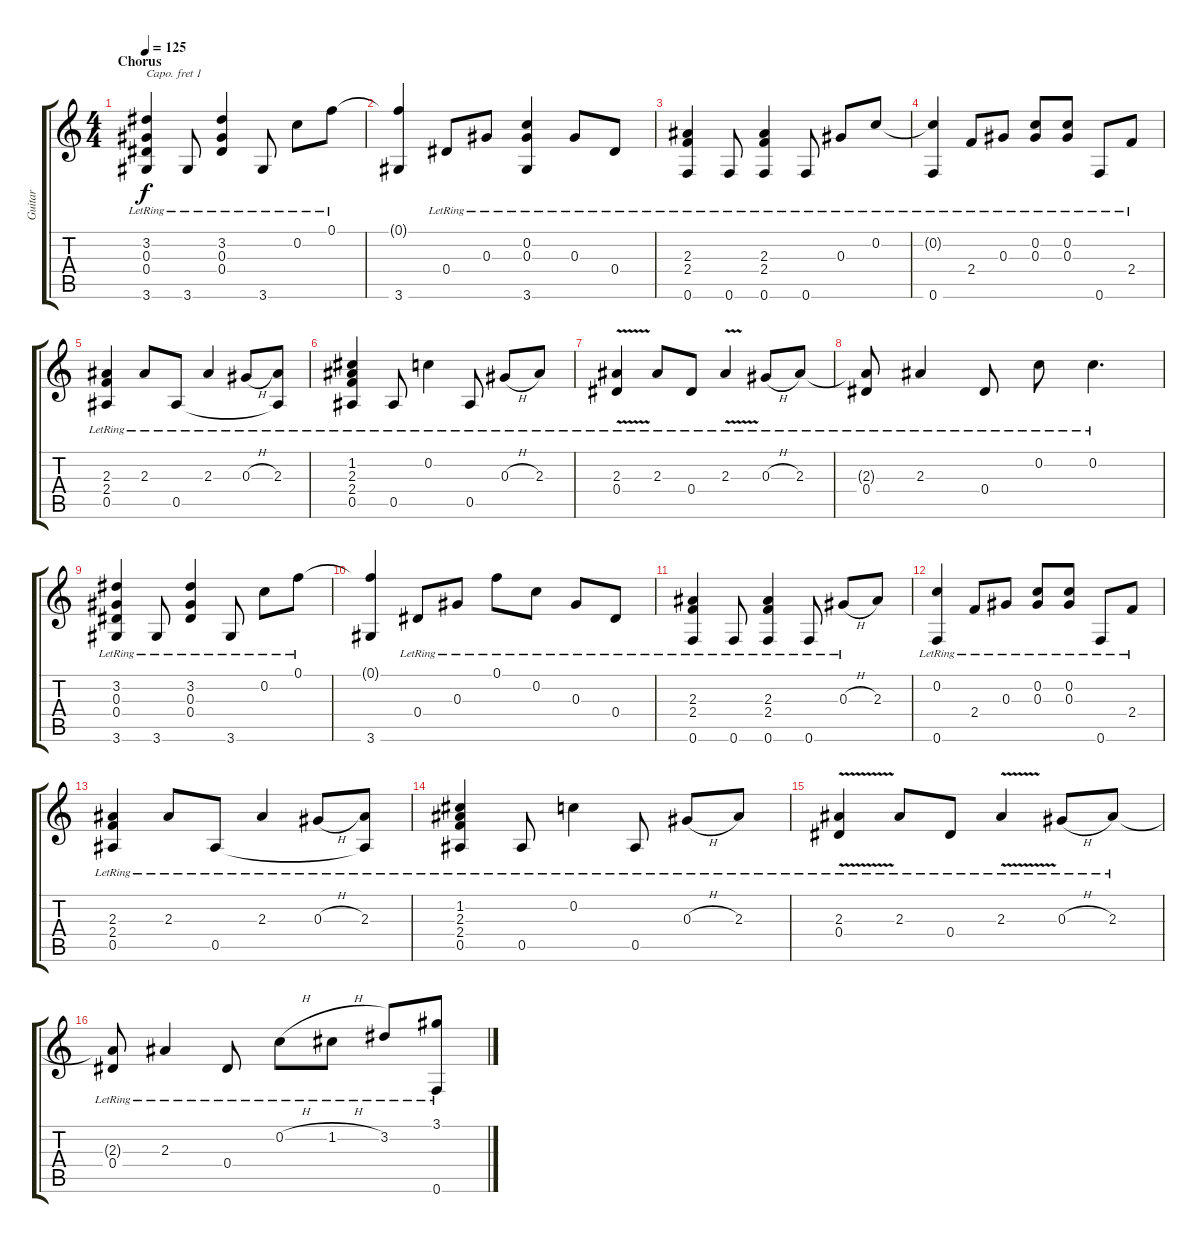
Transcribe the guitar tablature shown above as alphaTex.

\track ("Guitar" "Guitar") {instrument acousticguitarsteel}
\staff {score tabs}
\capo 1
\tuning (E4 B3 G3 D3 A2 E2) {hide}
\ts (4 4)
\section ("" "Chorus")
\tempo 125
\clef g2
\ks c
(3.2{lr} 0.3{lr} 0.4{lr} 3.6{lr}).4{dy f} 3.6{lr}.8 (3.2{lr} 0.3{lr} 0.4{lr}).4 3.6{lr}.8 0.2{lr}.8 0.1{lr}.8 |
(0.1{t} 3.6).4 0.4{lr}.8 0.3{lr}.8 (0.2{lr} 0.3{lr} 3.6{lr}).4 0.3{lr}.8 0.4{lr}.8 |
(2.3{lr} 2.4{lr} 0.6{lr}).4 0.6{lr}.8 (2.3{lr} 2.4{lr} 0.6{lr}).4 0.6{lr}.8 0.3{lr}.8 0.2{lr}.8 |
(0.2{t} 0.6{lr}).4 2.4{lr}.8 0.3{lr}.8 (0.2{lr} 0.3{lr}).8 (0.2{lr} 0.3{lr}).8 0.6{lr}.8 2.4{lr}.8 |
(2.3{lr} 2.4{lr} 0.5{lr}).4 2.3{lr}.8 0.5{lr}.8 2.3{lr}.4 0.3{h lr}.8 (2.3{lr} 0.5{t}).8 |
(1.2{lr} 2.3{lr} 2.4{lr} 0.5{lr}).4 0.5{lr}.8 0.2{lr}.4 0.5{lr}.8 0.3{h lr}.8 2.3{lr}.8 |
(2.3{v lr} 0.4{lr}).4 2.3{lr}.8 0.4{lr}.8 2.3{v lr}.4 0.3{h lr}.8 2.3{lr}.8 |
(2.3{t} 0.4{lr}).8 2.3{lr}.4 0.4{lr}.8 0.2{lr}.8 0.2{lr}.4{d} |
(3.2{lr} 0.3{lr} 0.4{lr} 3.6{lr}).4 3.6{lr}.8 (3.2{lr} 0.3{lr} 0.4{lr}).4 3.6{lr}.8 0.2{lr}.8 0.1{lr}.8 |
(0.1{t} 3.6).4 0.4{lr}.8 0.3{lr}.8 0.1{lr}.8 0.2{lr}.8 0.3{lr}.8 0.4{lr}.8 |
(2.3{lr} 2.4{lr} 0.6{lr}).4 0.6{lr}.8 (2.3{lr} 2.4{lr} 0.6{lr}).4 0.6{lr}.8 0.3{h lr}.8 2.3.8 |
(0.2{lr} 0.6{lr}).4 2.4{lr}.8 0.3{lr}.8 (0.2{lr} 0.3{lr}).8 (0.2{lr} 0.3{lr}).8 0.6{lr}.8 2.4{lr}.8 |
(2.3{lr} 2.4{lr} 0.5{lr}).4 2.3{lr}.8 0.5{lr}.8 2.3{lr}.4 0.3{h lr}.8 (2.3{lr} 0.5{t}).8 |
(1.2{lr} 2.3{lr} 2.4{lr} 0.5{lr}).4 0.5{lr}.8 0.2{lr}.4 0.5{lr}.8 0.3{h lr}.8 2.3{lr}.8 |
(2.3{v lr} 0.4{lr}).4 2.3{lr}.8 0.4{lr}.8 2.3{v lr}.4 0.3{h lr}.8 2.3{lr}.8 |
(2.3{t} 0.4{lr}).8 2.3{lr}.4 0.4{lr}.8 0.2{h lr}.8 1.2{h lr}.8 3.2{lr}.8 (3.1{lr} 0.6{lr}).8
